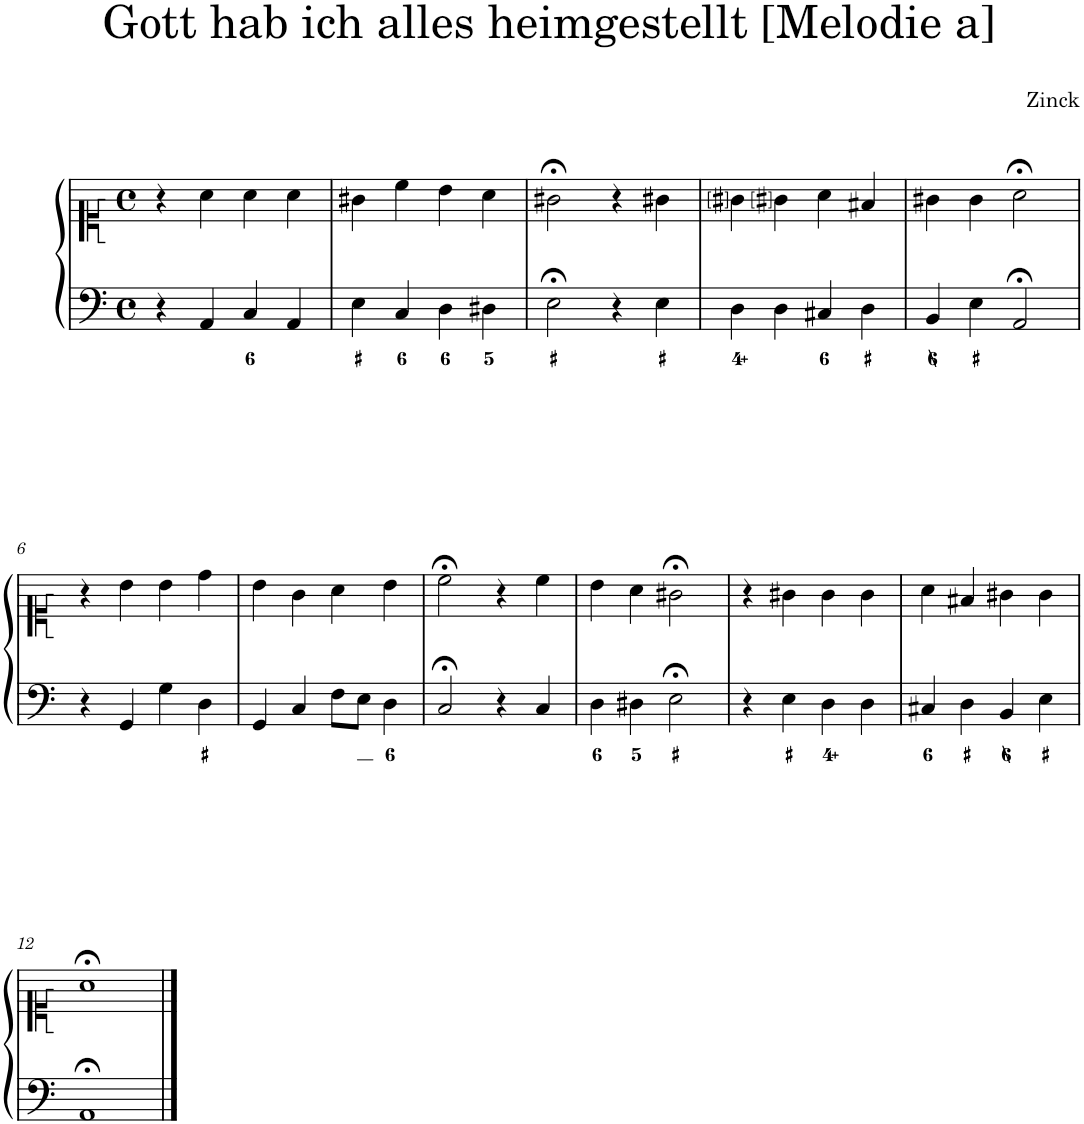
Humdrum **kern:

**kern	**kern
*part1	*part1
*staff2	*staff1
*I"Piano	*
*I'Pno.	*
*clefF4	*clefC1
*k[]	*k[]
*M4/4	*M4/4
*met(c)	*met(c)
=1	=1
4r	4r
4AA/	4a\
4C/	4a\
4AA/	4a\
=2	=2
4E\	4g#X\
4C/	4cc\
4D\	4b\
4D#X\	4a\
=3	=3
2E;<\	2g#X;<\
4r	4r
4E\	4g#X\
=4	=4
4D\	4g#j\
4D\	4g#j\
4C#X/	4a\
4D\	4f#X/
=5	=5
4BB/	4g#X\
4E\	4g#\
2AA;</	2a;<\
!!LO:LB:g=z
=6	=6
4r	4r
4GG/	4b\
4G\	4b\
4D\	4dd\
=7	=7
4GG/	4b\
4C/	4g\
8F\L	4a\
8E\J	.
4D\	4b\
=8	=8
2C;</	2cc;<\
4r	4r
4C/	4cc\
=9	=9
4D\	4b\
4D#X\	4a\
2E;<\	2g#X;<\
=10	=10
4r	4r
4E\	4g#X\
4D\	4g#\
4D\	4g#\
=11	=11
4C#X/	4a\
4D\	4f#X/
4BB/	4g#X\
4E\	4g#\
!!LO:LB:g=z
=12	=12
1AA;<	1a;<
==	==
*-	*-
